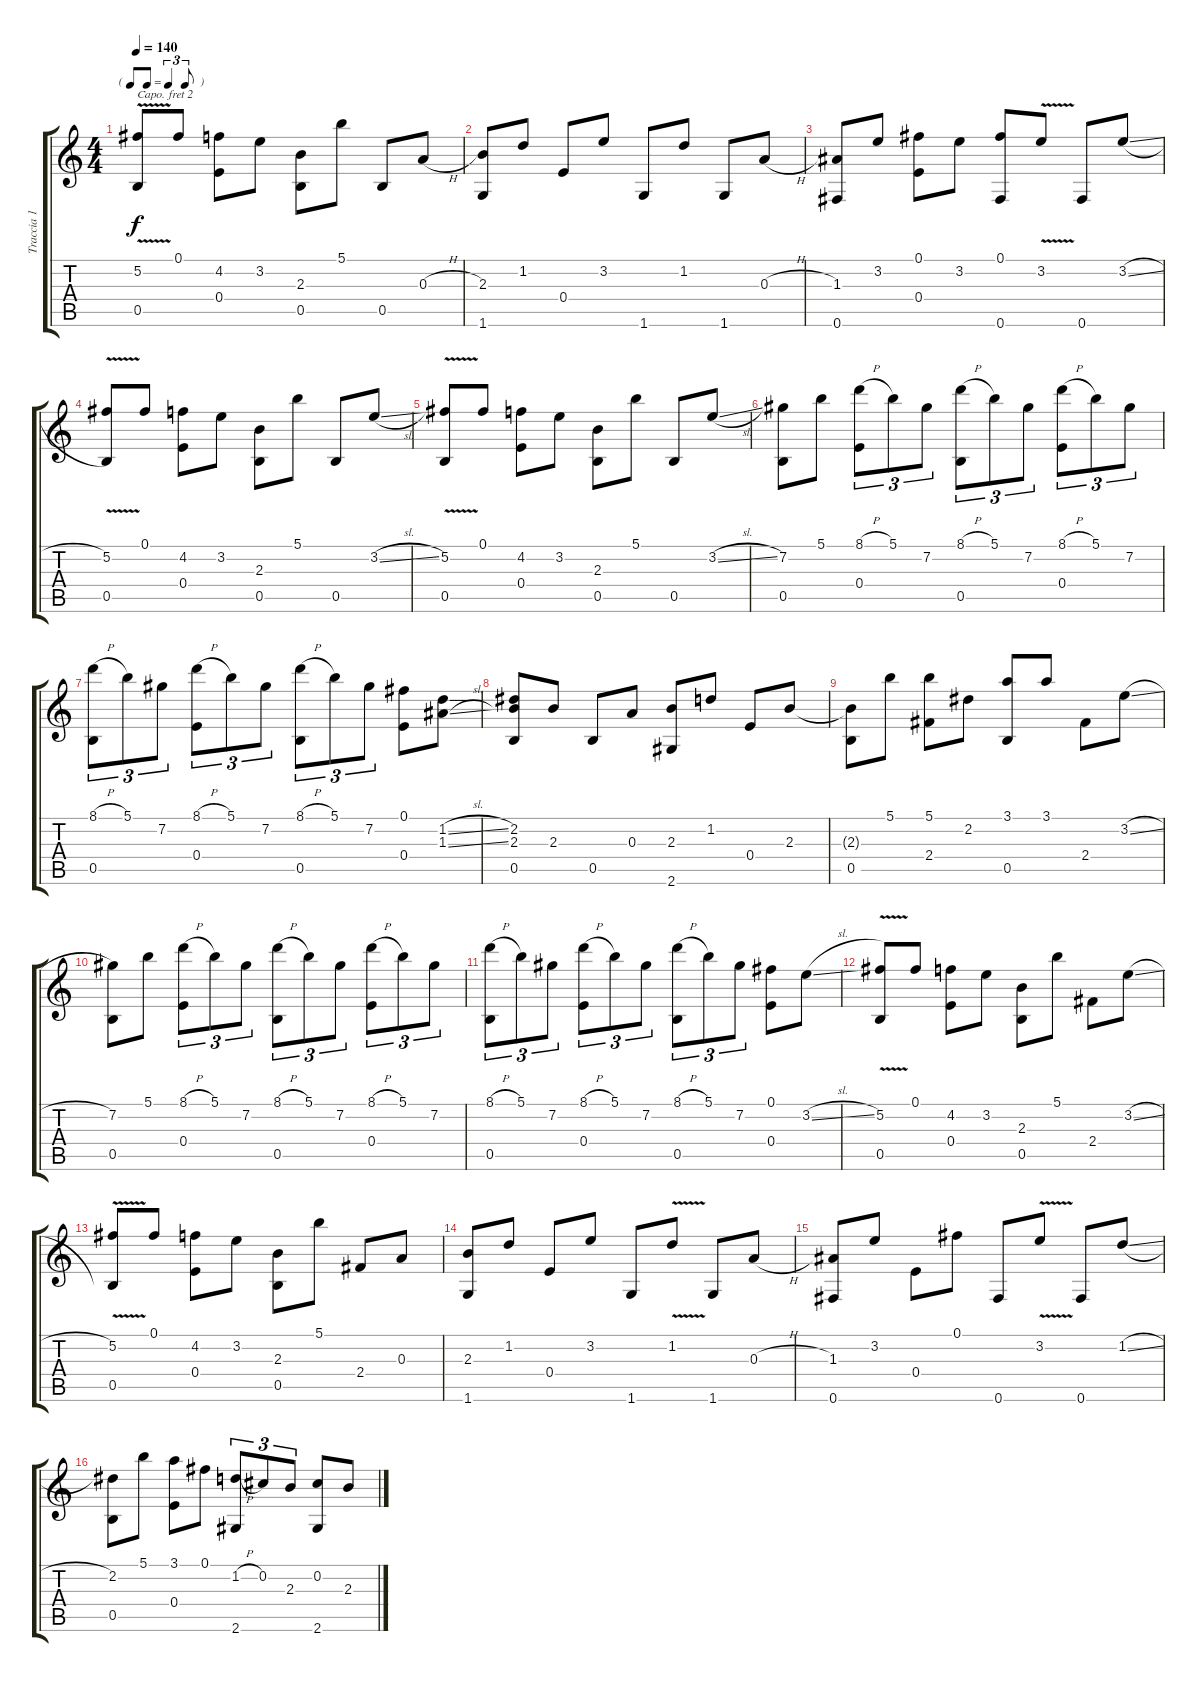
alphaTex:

\track ("Traccia 1" "Traccia 1") {instrument acousticguitarsteel}
\staff {score tabs}
\capo 2
\tuning (E4 B3 G3 D3 A2 E2) {hide}
\ts (4 4)
\tf triplet8th
\tempo 140
\clef g2
\ks c
(5.2{v} 0.5).8{dy f} 0.1.8 (4.2 0.4).8 3.2.8 (2.3 0.5).8 5.1.8 0.5.8 0.3{h}.8 |
(2.3 1.6).8 1.2.8 0.4.8 3.2.8 1.6.8 1.2.8 1.6.8 0.3{h}.8 |
(1.3 0.6).8 3.2.8 (0.1 0.4).8 3.2.8 (0.1 0.6).8 3.2{v}.8 0.6.8 3.2{sl}.8 |
(5.2{v} 0.5).8 0.1.8 (4.2 0.4).8 3.2.8 (2.3 0.5).8 5.1.8 0.5.8 3.2{sl}.8 |
(5.2{v} 0.5).8 0.1.8 (4.2 0.4).8 3.2.8 (2.3 0.5).8 5.1.8 0.5.8 3.2{sl}.8 |
(7.2 0.5).8 5.1.8 (8.1{h} 0.4).8{tu (3 2)} 5.1.8{tu (3 2)} 7.2.8{tu (3 2)} (8.1{h} 0.5).8{tu (3 2)} 5.1.8{tu (3 2)} 7.2.8{tu (3 2)} (8.1{h} 0.4).8{tu (3 2)} 5.1.8{tu (3 2)} 7.2.8{tu (3 2)} |
(8.1{h} 0.5).8{tu (3 2)} 5.1.8{tu (3 2)} 7.2.8{tu (3 2)} (8.1{h} 0.4).8{tu (3 2)} 5.1.8{tu (3 2)} 7.2.8{tu (3 2)} (8.1{h} 0.5).8{tu (3 2)} 5.1.8{tu (3 2)} 7.2.8{tu (3 2)} (0.1 0.4).8 (1.2{sl} 1.3{sl}).8 |
(2.2 2.3 0.5).8 2.3.8 0.5.8 0.3.8 (2.3 2.6).8 1.2.8 0.4.8 2.3.8 |
(2.3{t} 0.5).8 5.1.8 (5.1 2.4).8 2.2.8 (3.1 0.5).8 3.1.8 2.4.8 3.2{sl}.8 |
(7.2 0.5).8 5.1.8 (8.1{h} 0.4).8{tu (3 2)} 5.1.8{tu (3 2)} 7.2.8{tu (3 2)} (8.1{h} 0.5).8{tu (3 2)} 5.1.8{tu (3 2)} 7.2.8{tu (3 2)} (8.1{h} 0.4).8{tu (3 2)} 5.1.8{tu (3 2)} 7.2.8{tu (3 2)} |
(8.1{h} 0.5).8{tu (3 2)} 5.1.8{tu (3 2)} 7.2.8{tu (3 2)} (8.1{h} 0.4).8{tu (3 2)} 5.1.8{tu (3 2)} 7.2.8{tu (3 2)} (8.1{h} 0.5).8{tu (3 2)} 5.1.8{tu (3 2)} 7.2.8{tu (3 2)} (0.1 0.4).8 3.2{sl}.8 |
(5.2{v} 0.5).8 0.1.8 (4.2 0.4).8 3.2.8 (2.3 0.5).8 5.1.8 2.4.8 3.2{sl}.8 |
(5.2{v} 0.5).8 0.1.8 (4.2 0.4).8 3.2.8 (2.3 0.5).8 5.1.8 2.4.8 0.3.8 |
(2.3 1.6).8 1.2.8 0.4.8 3.2.8 1.6.8 1.2{v}.8 1.6.8 0.3{h}.8 |
(1.3 0.6).8 3.2.8 0.4.8 0.1.8 0.6.8 3.2{v}.8 0.6.8 1.2{sl}.8 |
(2.2 0.5).8 5.1.8 (3.1 0.4).8 0.1.8 (1.2{h} 2.6).8{tu (3 2)} 0.2.8{tu (3 2)} 2.3.8{tu (3 2)} (0.2 2.6).8 2.3.8
